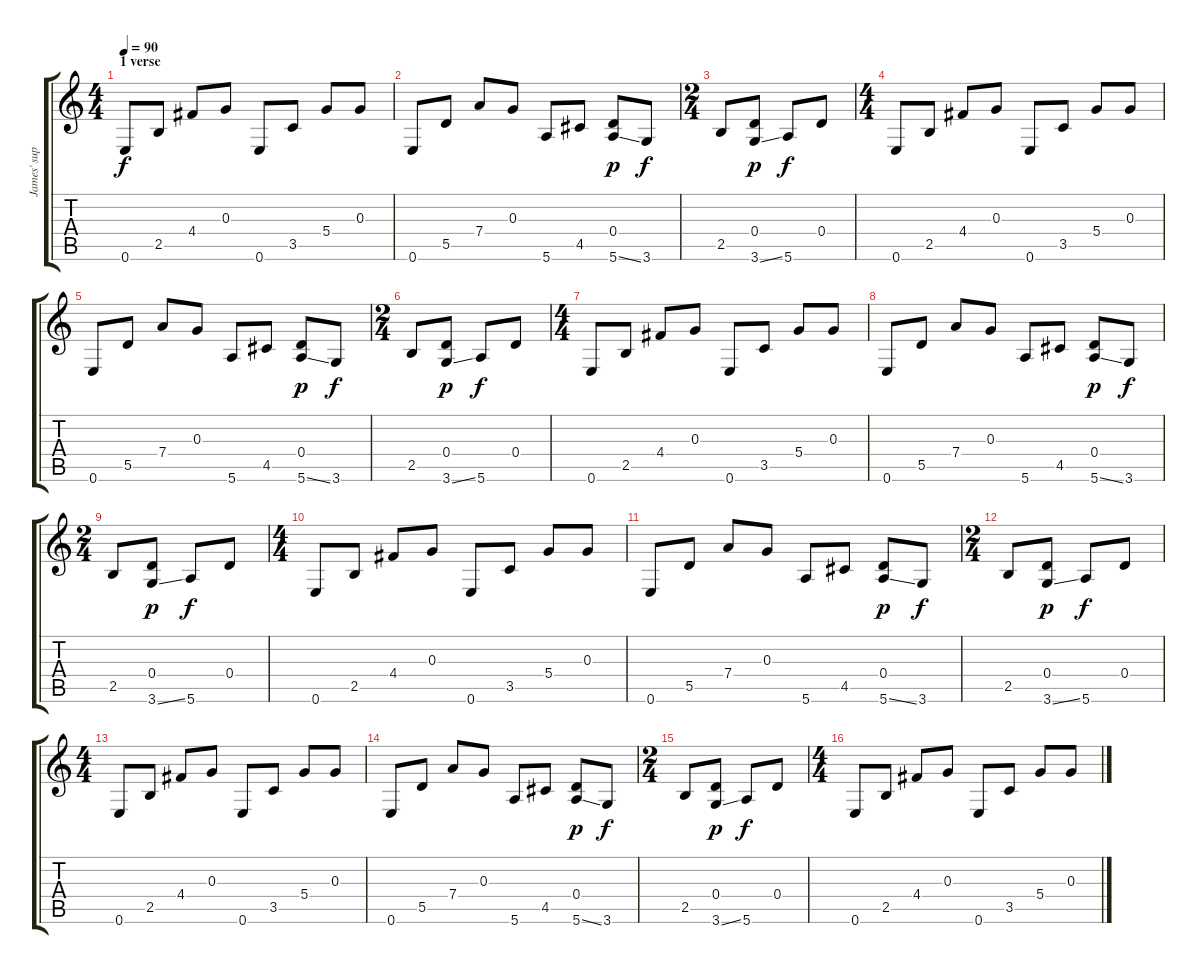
\track ("James' support" "James' sup") {instrument electricguitarclean}
\staff {score tabs}
\tuning (E4 B3 G3 D3 A2 E2) {hide}
\ts (4 4)
\section ("" "1 verse")
\tempo 90
\clef g2
\ks c
0.6.8{dy f} 2.5.8 4.4.8 0.3.8 0.6.8 3.5.8 5.4.8 0.3.8 |
0.6.8 5.5.8 7.4.8 0.3.8 5.6.8 4.5.8 (0.4 5.6{ss}).8{dy p} 3.6.8{dy f} |
\ts (2 4)
2.5.8 (0.4 3.6{ss}).8{dy p} 5.6.8{dy f} 0.4.8 |
\ts (4 4)
0.6.8 2.5.8 4.4.8 0.3.8 0.6.8 3.5.8 5.4.8 0.3.8 |
0.6.8 5.5.8 7.4.8 0.3.8 5.6.8 4.5.8 (0.4 5.6{ss}).8{dy p} 3.6.8{dy f} |
\ts (2 4)
2.5.8 (0.4 3.6{ss}).8{dy p} 5.6.8{dy f} 0.4.8 |
\ts (4 4)
0.6.8 2.5.8 4.4.8 0.3.8 0.6.8 3.5.8 5.4.8 0.3.8 |
0.6.8 5.5.8 7.4.8 0.3.8 5.6.8 4.5.8 (0.4 5.6{ss}).8{dy p} 3.6.8{dy f} |
\ts (2 4)
2.5.8 (0.4 3.6{ss}).8{dy p} 5.6.8{dy f} 0.4.8 |
\ts (4 4)
0.6.8 2.5.8 4.4.8 0.3.8 0.6.8 3.5.8 5.4.8 0.3.8 |
0.6.8 5.5.8 7.4.8 0.3.8 5.6.8 4.5.8 (0.4 5.6{ss}).8{dy p} 3.6.8{dy f} |
\ts (2 4)
2.5.8 (0.4 3.6{ss}).8{dy p} 5.6.8{dy f} 0.4.8 |
\ts (4 4)
0.6.8 2.5.8 4.4.8 0.3.8 0.6.8 3.5.8 5.4.8 0.3.8 |
0.6.8 5.5.8 7.4.8 0.3.8 5.6.8 4.5.8 (0.4 5.6{ss}).8{dy p} 3.6.8{dy f} |
\ts (2 4)
2.5.8 (0.4 3.6{ss}).8{dy p} 5.6.8{dy f} 0.4.8 |
\ts (4 4)
0.6.8 2.5.8 4.4.8 0.3.8 0.6.8 3.5.8 5.4.8 0.3.8
